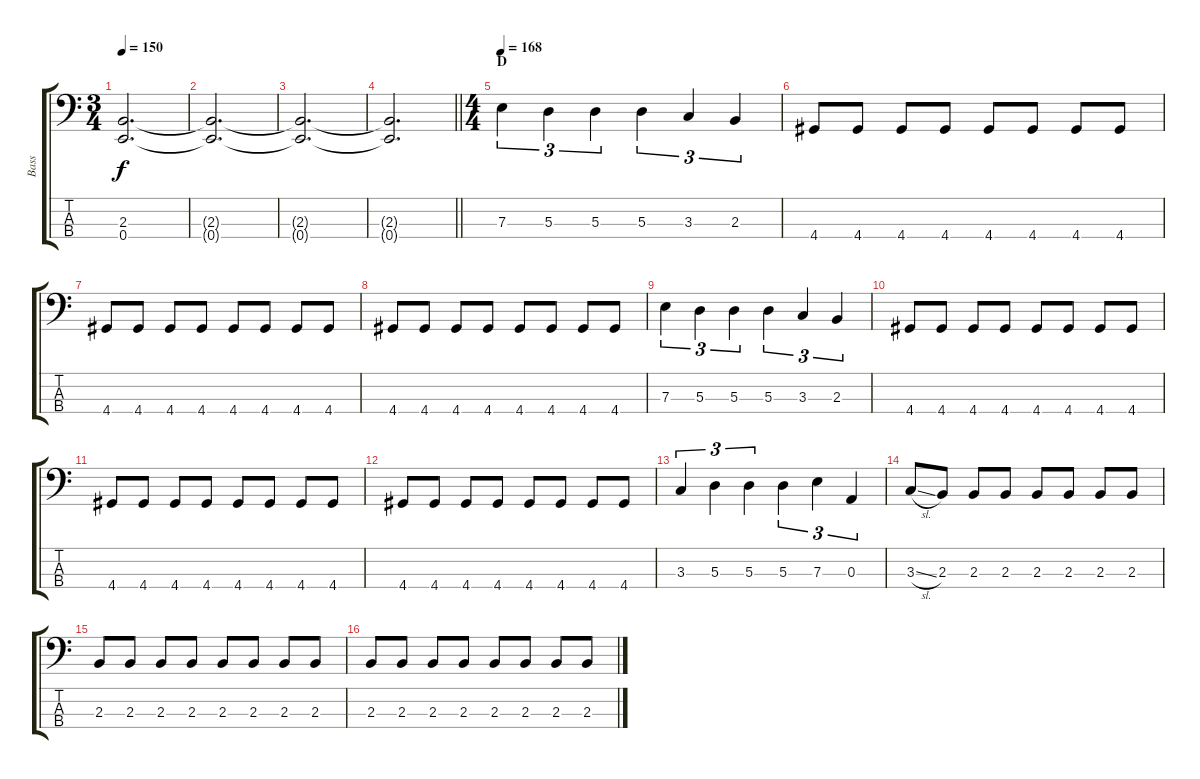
\track ("Bass" "Bass") {instrument slapbass1}
\staff {score tabs}
\tuning (G2 D2 A1 E1) {hide}
\ts (3 4)
\tempo 150
\clef f4
\ks c
(2.3{t} 0.4{t}).2{d dy f} |
(2.3{t} 0.4{t}).2{d} |
(2.3{t} 0.4{t}).2{d} |
\barLineRight lightlight
(2.3{t} 0.4{t}).2{d} |
\ts (4 4)
\section ("" "D")
\tempo 168
7.3.4{tu (3 2)} 5.3.4{tu (3 2)} 5.3.4{tu (3 2)} 5.3.4{tu (3 2)} 3.3.4{tu (3 2)} 2.3.4{tu (3 2)} |
4.4.8 4.4.8 4.4.8 4.4.8 4.4.8 4.4.8 4.4.8 4.4.8 |
4.4.8 4.4.8 4.4.8 4.4.8 4.4.8 4.4.8 4.4.8 4.4.8 |
4.4.8 4.4.8 4.4.8 4.4.8 4.4.8 4.4.8 4.4.8 4.4.8 |
7.3.4{tu (3 2)} 5.3.4{tu (3 2)} 5.3.4{tu (3 2)} 5.3.4{tu (3 2)} 3.3.4{tu (3 2)} 2.3.4{tu (3 2)} |
4.4.8 4.4.8 4.4.8 4.4.8 4.4.8 4.4.8 4.4.8 4.4.8 |
4.4.8 4.4.8 4.4.8 4.4.8 4.4.8 4.4.8 4.4.8 4.4.8 |
4.4.8 4.4.8 4.4.8 4.4.8 4.4.8 4.4.8 4.4.8 4.4.8 |
3.3.4{tu (3 2)} 5.3.4{tu (3 2)} 5.3.4{tu (3 2)} 5.3.4{tu (3 2)} 7.3.4{tu (3 2)} 0.3.4{tu (3 2)} |
3.3{sl}.8 2.3.8 2.3.8 2.3.8 2.3.8 2.3.8 2.3.8 2.3.8 |
2.3.8 2.3.8 2.3.8 2.3.8 2.3.8 2.3.8 2.3.8 2.3.8 |
2.3.8 2.3.8 2.3.8 2.3.8 2.3.8 2.3.8 2.3.8 2.3.8
